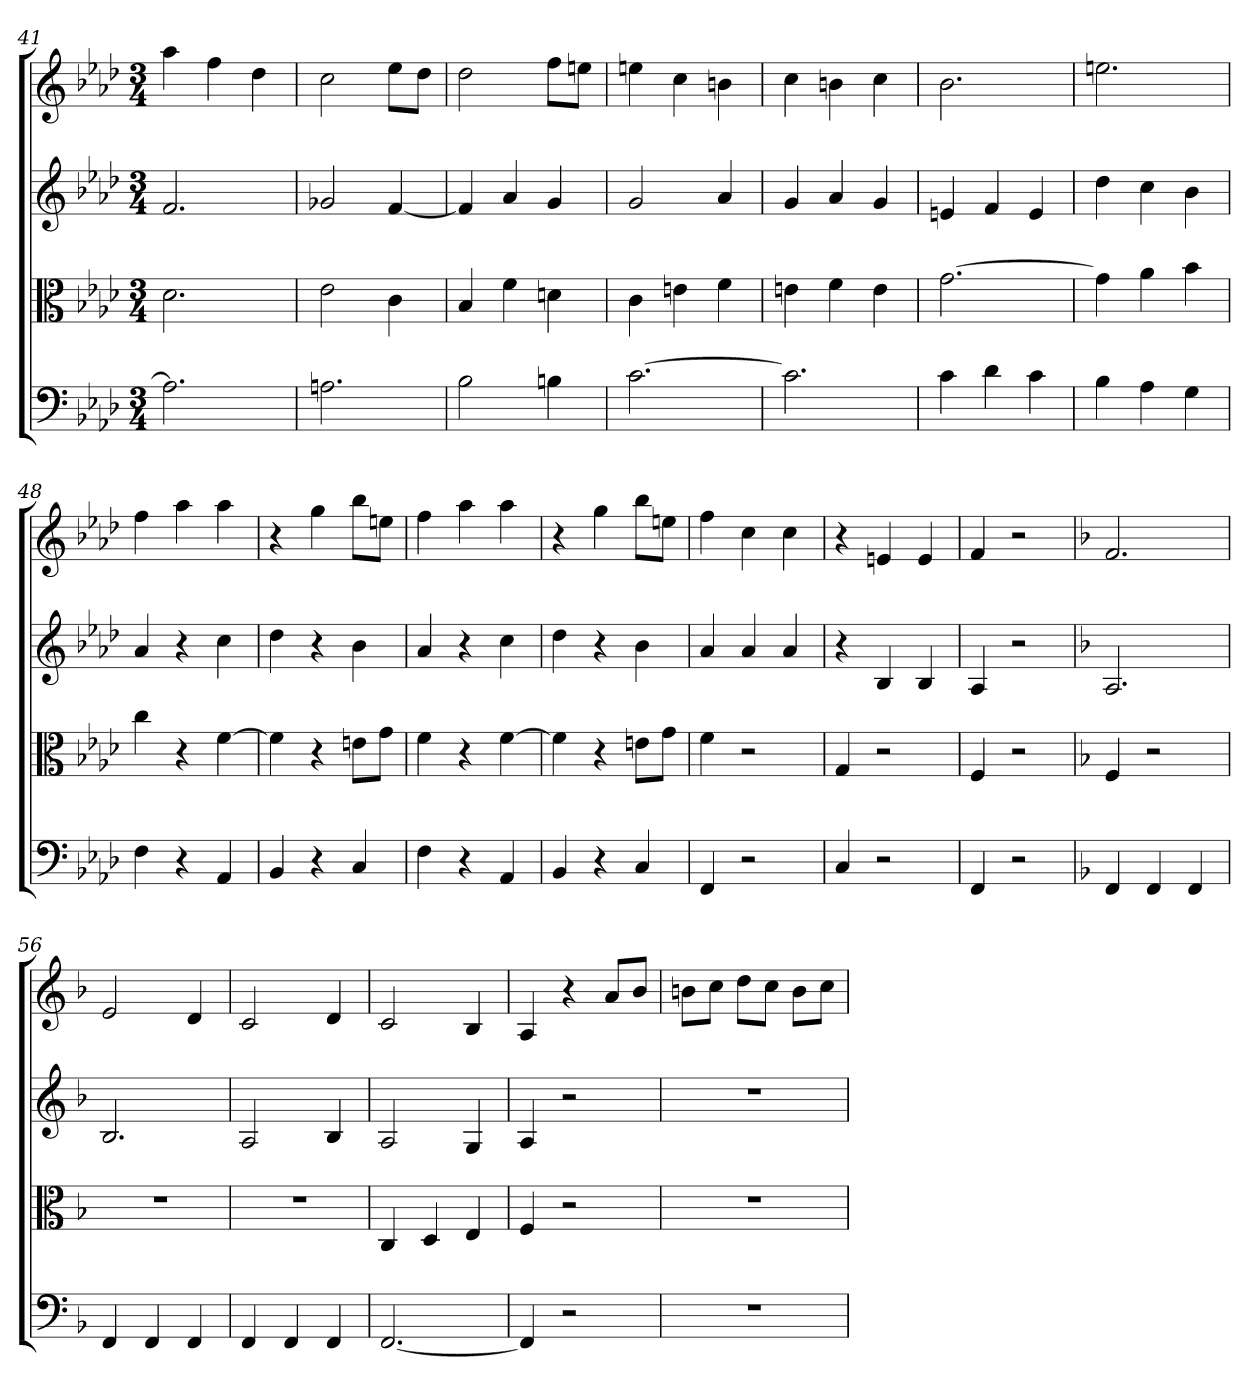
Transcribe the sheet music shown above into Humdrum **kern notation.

**kern	**kern	**kern	**kern
*part4	*part3	*part2	*part1
*staff4	*staff3	*staff2	*staff1
*clefF4	*clefC3	*clefG2	*clefG2
*k[b-e-a-d-]	*k[b-e-a-d-]	*k[b-e-a-d-]	*k[b-e-a-d-]
*f:	*f:	*f:	*f:
*M3/4	*M3/4	*M3/4	*M3/4
=41	=41	=41	=41
2.A-]	2.d-	2.f	4aa-
.	.	.	4ff
.	.	.	4dd-
=42	=42	=42	=42
2.An	2e-	2g-X	2cc
.	4c	[4f	8ee-\L
.	.	.	8dd-\J
=43	=43	=43	=43
2B-	4B-	4f]	2dd-
.	4f	4a-	.
4Bn	4dn	4g	8ff\L
.	.	.	8een\J
=44	=44	=44	=44
[2.c	4c	2g	4een
.	4en	.	4cc
.	4f	4a-	4bn
=45	=45	=45	=45
2.c]	4en	4g	4cc
.	4f	4a-	4bn
.	4e	4g	4cc
=46	=46	=46	=46
4c	[2.g	4en	2.b-
4d-	.	4f	.
4c	.	4e	.
=47	=47	=47	=47
4B-	4g]	4dd-	2.een
4A-	4a-	4cc	.
4G	4b-	4b-	.
=48	=48	=48	=48
4F	4cc	4a-	4ff
4r	4r	4r	4aa-
4AA-	[4f	4cc	4aa-
=49	=49	=49	=49
4BB-	4f]	4dd-	4r
4r	4r	4r	4gg
4C	8en\L	4b-	8bb-\L
.	8g\J	.	8een\J
=50	=50	=50	=50
4F	4f	4a-	4ff
4r	4r	4r	4aa-
4AA-	[4f	4cc	4aa-
=51	=51	=51	=51
4BB-	4f]	4dd-	4r
4r	4r	4r	4gg
4C	8en\L	4b-	8bb-\L
.	8g\J	.	8een\J
=52	=52	=52	=52
4FF	4f	4a-	4ff
2r	2r	4a-	4cc
.	.	4a-	4cc
=53	=53	=53	=53
4C	4G	4r	4r
2r	2r	4B-	4en
.	.	4B-	4e
=54	=54	=54	=54
4FF	4F	4A-	4f
2r	2r	2r	2r
=55	=55	=55	=55
*k[b-]	*k[b-]	*k[b-]	*k[b-]
*F:	*F:	*F:	*F:
4FF	4F	2.A	2.f
4FF	2r	.	.
4FF	.	.	.
=56	=56	=56	=56
4FF	2.r	2.B-	2e
4FF	.	.	.
4FF	.	.	4d
=57	=57	=57	=57
4FF	2.r	2A	2c
4FF	.	.	.
4FF	.	4B-	4d
=58	=58	=58	=58
[2.FF	4C	2A	2c
.	4D	.	.
.	4E	4G	4B-
=59	=59	=59	=59
4FF]	4F	4A	4A
2r	2r	2r	4r
.	.	.	8a/L
.	.	.	8b-/J
=60	=60	=60	=60
2.r	2.r	2.r	8bn\L
.	.	.	8cc\J
.	.	.	8dd\L
.	.	.	8cc\J
.	.	.	8b\L
.	.	.	8cc\J
=	=	=	=
*-	*-	*-	*-
